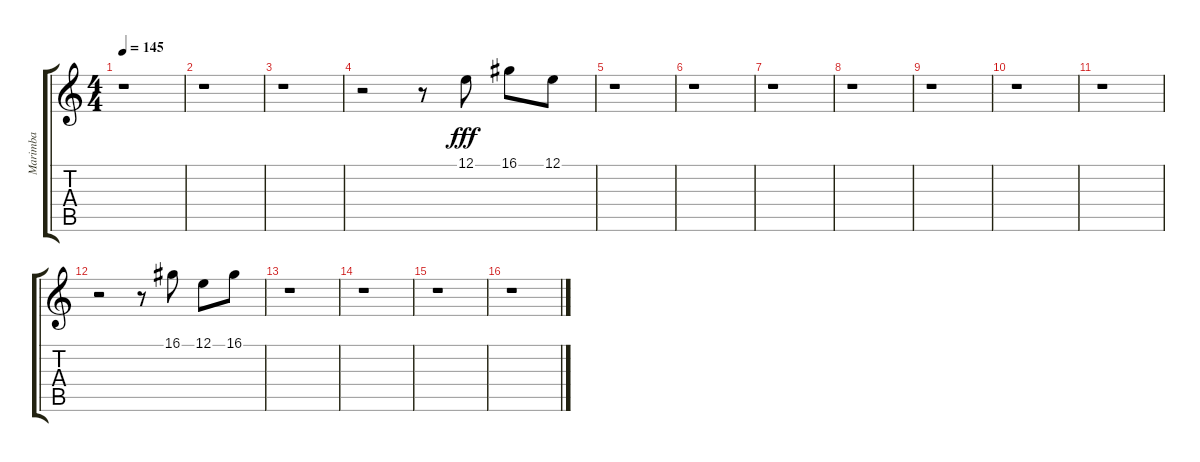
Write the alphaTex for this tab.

\track ("Marimba" "Marimba") {instrument marimba}
\staff {score tabs}
\tuning (E4 B3 G3 D3 A2 E2) {hide}
\ts (4 4)
\tempo 145
\clef g2
\ks c
r.1{dy fff} |
r.1 |
r.1 |
r.2 r.8 12.1.8 16.1.8 12.1.8 |
r.1 |
r.1 |
r.1 |
r.1 |
r.1 |
r.1 |
r.1 |
r.2 r.8 16.1.8 12.1.8 16.1.8 |
r.1 |
r.1 |
r.1 |
r.1
